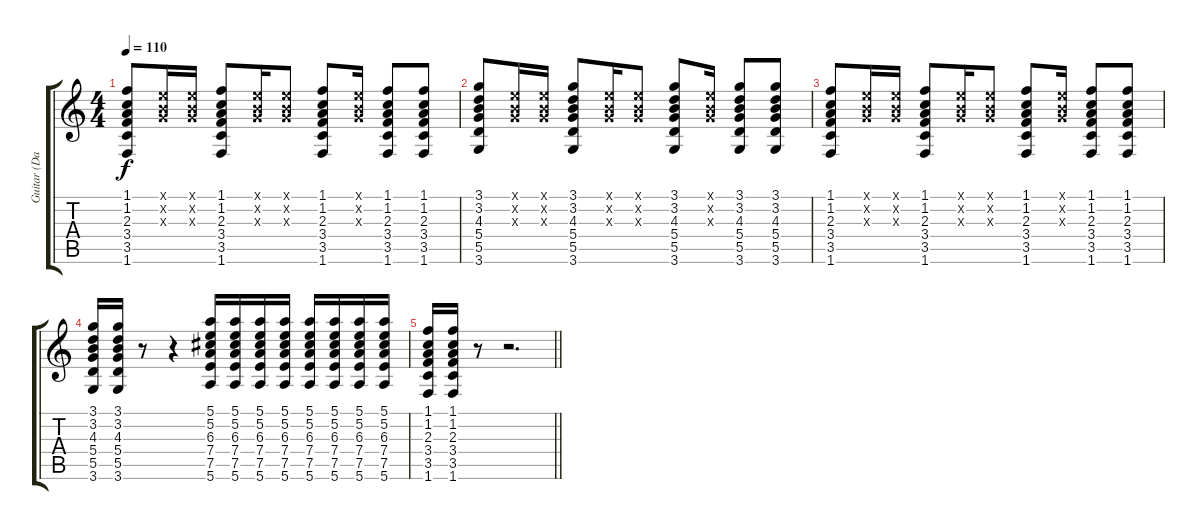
\track ("Guitar (David Byrne)" "Guitar (Da") {instrument acousticguitarsteel}
\staff {score tabs}
\tuning (E4 B3 G3 D3 A2 E2) {hide}
\ts (4 4)
\tempo 110
\clef g2
\ks c
(1.1 1.2 2.3 3.4 3.5 1.6).8{dy f} (0.1{x} 0.2{x} 0.3{x}).16 (0.1{x} 0.2{x} 0.3{x}).16 (1.1 1.2 2.3 3.4 3.5 1.6).8 (0.1{x} 0.2{x} 0.3{x}).16 (0.1{x} 0.2{x} 0.3{x}).8 (1.1 1.2 2.3 3.4 3.5 1.6).8 (0.1{x} 0.2{x} 0.3{x}).16 (1.1 1.2 2.3 3.4 3.5 1.6).8 (1.1 1.2 2.3 3.4 3.5 1.6).8 |
(3.1 3.2 4.3 5.4 5.5 3.6).8 (0.1{x} 0.2{x} 0.3{x}).16 (0.1{x} 0.2{x} 0.3{x}).16 (3.1 3.2 4.3 5.4 5.5 3.6).8 (0.1{x} 0.2{x} 0.3{x}).16 (0.1{x} 0.2{x} 0.3{x}).8 (3.1 3.2 4.3 5.4 5.5 3.6).8 (0.1{x} 0.2{x} 0.3{x}).16 (3.1 3.2 4.3 5.4 5.5 3.6).8 (3.1 3.2 4.3 5.4 5.5 3.6).8 |
(1.1 1.2 2.3 3.4 3.5 1.6).8 (0.1{x} 0.2{x} 0.3{x}).16 (0.1{x} 0.2{x} 0.3{x}).16 (1.1 1.2 2.3 3.4 3.5 1.6).8 (0.1{x} 0.2{x} 0.3{x}).16 (0.1{x} 0.2{x} 0.3{x}).8 (1.1 1.2 2.3 3.4 3.5 1.6).8 (0.1{x} 0.2{x} 0.3{x}).16 (1.1 1.2 2.3 3.4 3.5 1.6).8 (1.1 1.2 2.3 3.4 3.5 1.6).8 |
(3.1 3.2 4.3 5.4 5.5 3.6).16 (3.1 3.2 4.3 5.4 5.5 3.6).16 r.8 r.4 (5.1 5.2 6.3 7.4 7.5 5.6).16 (5.1 5.2 6.3 7.4 7.5 5.6).16 (5.1 5.2 6.3 7.4 7.5 5.6).16 (5.1 5.2 6.3 7.4 7.5 5.6).16 (5.1 5.2 6.3 7.4 7.5 5.6).16 (5.1 5.2 6.3 7.4 7.5 5.6).16 (5.1 5.2 6.3 7.4 7.5 5.6).16 (5.1 5.2 6.3 7.4 7.5 5.6).16 |
\barLineRight lightlight
(1.1 1.2 2.3 3.4 3.5 1.6).16 (1.1 1.2 2.3 3.4 3.5 1.6).16 r.8 r.2{d}
